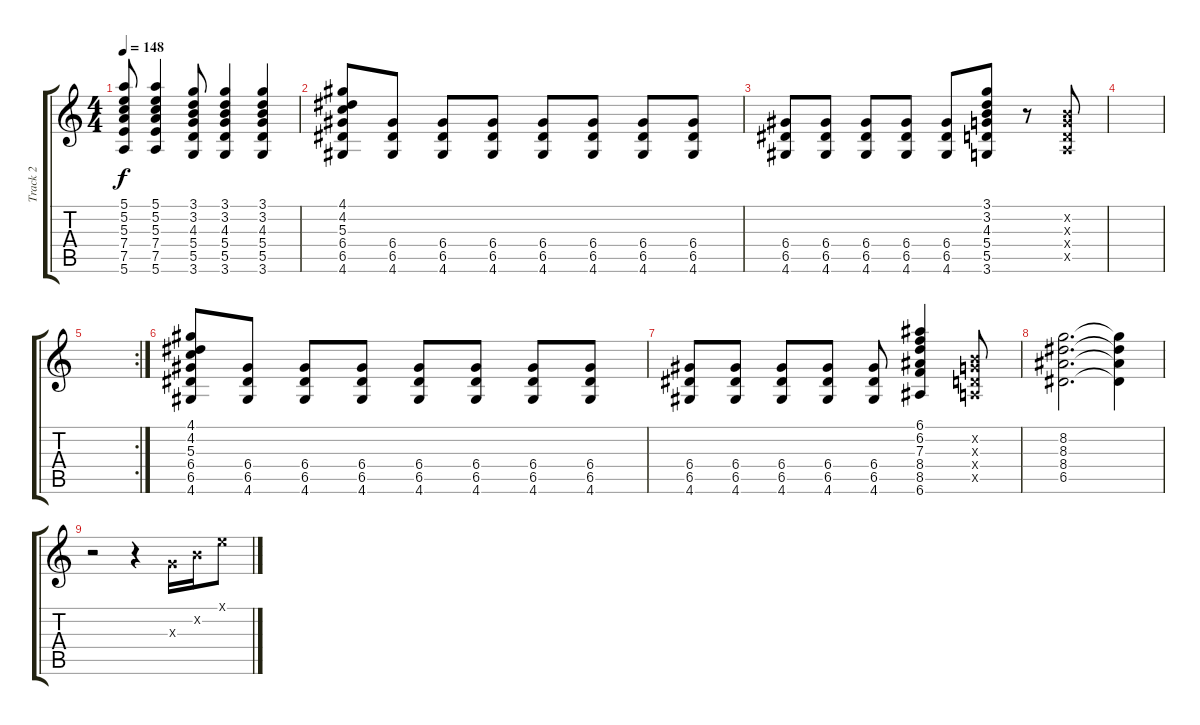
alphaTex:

\track ("Track 2" "Track 2") {instrument distortionguitar}
\staff {score tabs}
\tuning (E4 B3 G3 D3 A2 E2) {hide}
\ts (4 4)
\tempo 148
\clef g2
\ks c
(5.1 5.2 5.3 7.4 7.5 5.6).8{dy f} (5.1 5.2 5.3 7.4 7.5 5.6).4 (3.1 3.2 4.3 5.4 5.5 3.6).8 (3.1 3.2 4.3 5.4 5.5 3.6).4 (3.1 3.2 4.3 5.4 5.5 3.6).4 |
(4.1 4.2 5.3 6.4 6.5 4.6).8 (6.4 6.5 4.6).8 (6.4 6.5 4.6).8 (6.4 6.5 4.6).8 (6.4 6.5 4.6).8 (6.4 6.5 4.6).8 (6.4 6.5 4.6).8 (6.4 6.5 4.6).8 |
(6.4 6.5 4.6).8 (6.4 6.5 4.6).8 (6.4 6.5 4.6).8 (6.4 6.5 4.6).8 (6.4 6.5 4.6).8 (3.1 3.2 4.3 5.4 5.5 3.6).8 r.8 (0.2{x} 0.3{x} 0.4{x} 0.5{x}).8 |
|
\rc 2
|
(4.1 4.2 5.3 6.4 6.5 4.6).8 (6.4 6.5 4.6).8 (6.4 6.5 4.6).8 (6.4 6.5 4.6).8 (6.4 6.5 4.6).8 (6.4 6.5 4.6).8 (6.4 6.5 4.6).8 (6.4 6.5 4.6).8 |
(6.4 6.5 4.6).8 (6.4 6.5 4.6).8 (6.4 6.5 4.6).8 (6.4 6.5 4.6).8 (6.4 6.5 4.6).8 (6.1 6.2 7.3 8.4 8.5 6.6).4 (0.2{x} 0.3{x} 0.4{x} 0.5{x}).8 |
(8.2 8.3 8.4 6.5).2{d} (8.2{t} 8.3{t} 8.4{t} 6.5{t}).4 |
r.2 r.4 0.3{x}.16 0.2{x}.16 0.1{x}.8
